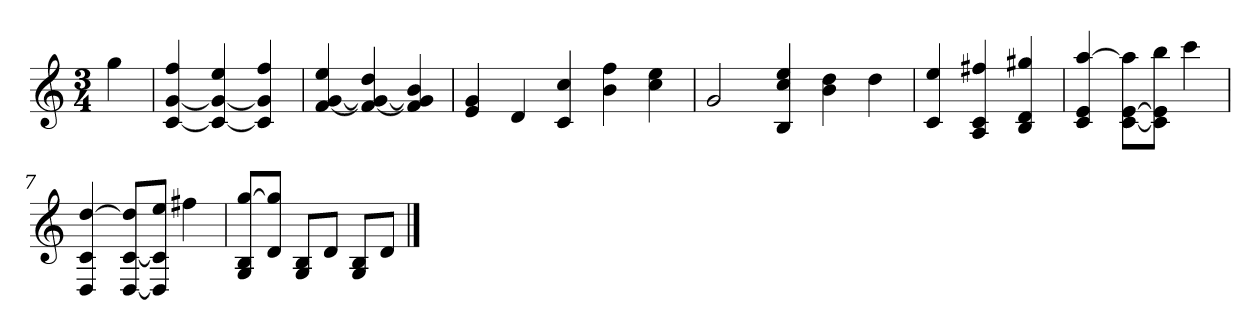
**kern
*part1
*staff1
*clefG2
*k[]
*C:
*M3/4
=
4gg
=1
[4c [4g 4ff
4c_ 4g_ 4ee
4c] 4g] 4ff
=2
[4f [4g 4ee
4f_ 4g_ 4dd
4f] 4g] 4b
=3
4e 4g
4d
4c 4cc
4b 4ff
4cc 4ee
=4
2g
4B 4cc 4ee
4b 4dd
4dd
=5
4c 4ee
4A 4c 4ff#X
4B 4d 4gg#X
=6
4c 4e [4aa
[8c [8e 8aa]L
8c] 8e] 8bbJ
4ccc
=7
4D 4c [4dd
[8D [8c 8dd]L
8D] 8c] 8eeJ
4ff#X
=8
8G 8B [8ggL
8d 8gg]J
8G 8BL
8dJ
8G 8BL
8dJ
==
*-
